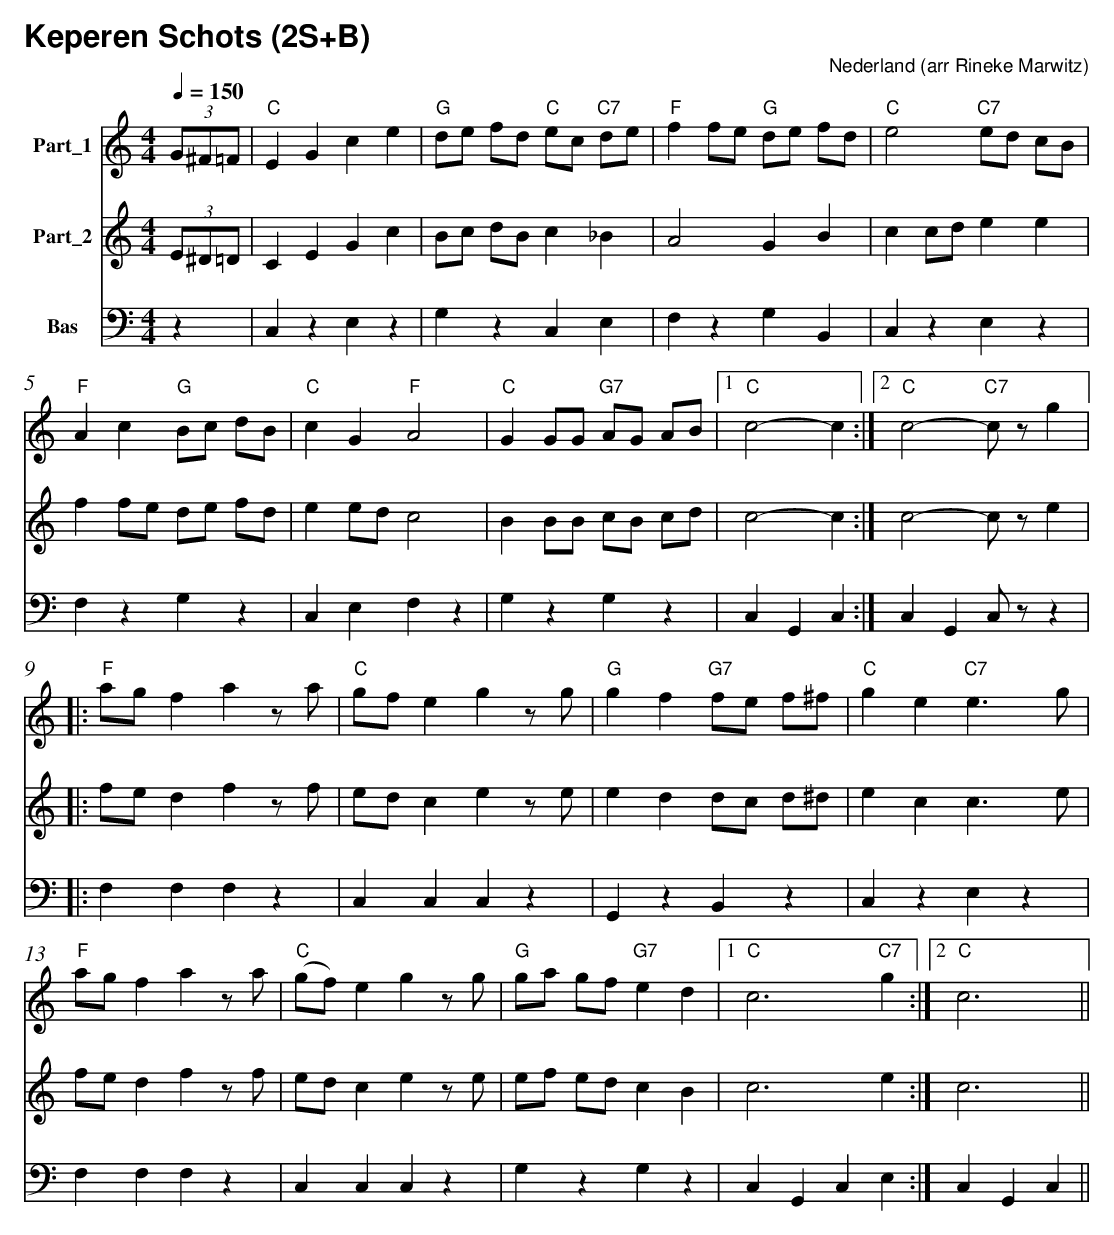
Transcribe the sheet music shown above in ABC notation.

X:1
T:Keperen Schots (2S+B)
C: Nederland
O: arr Rineke Marwitz
%%score 1 2 3
L:1/4
M:4/4
Q:1/4=150
K:C
V:1 treble nm="Part_1"
V:2 treble nm="Part_2"
V:3 bass nm="Bas"
V:1
(3G/^F/=F/ |"C" E G c e |"G" d/e/ f/d/ "C"e/c/"C7" d/e/ |"F" f f/e/"G" d/e/ f/d/ | "C"e2"C7" e/d/ c/B/ |$
"F"A c"G" B/c/ d/B/ | "C"c G "F"A2 |"C" G G/G/"G7" A/G/ A/B/ |1"C" c2- c :|2 "C"c2-"C7" c/ z/ g |:$
"F" a/g/ f a z/ a/ |"C" g/f/ e g z/ g/ |"G" g f"G7" f/e/ f/^f/ | "C"g e"C7" e3/2 g/ |$
"F"a/g/ f a z/ a/ |"C" (g/f/) e g z/ g/ |"G" g/a/ g/f/"G7" e d |1 "C"c3"C7" g :|2"C" c3 ||
V:2
(3E/^D/=D/ | C E G c | B/c/ d/B/ c _B | A2 G B | c c/d/ e e |$ f f/e/ d/e/ f/d/ | e e/d/ c2 |
B B/B/ c/B/ c/d/ | c2- c :| c2- c/ z/ e |:$ f/e/ d f z/ f/ | e/d/ c e z/ e/ | e d d/c/ d/^d/ |
e c c3/2 e/ |$ f/e/ d f z/ f/ | e/d/ c e z/ e/ | e/f/ e/d/ c B | c3 e :| c3 ||
V:3
z | C, z E, z | G, z C, E, | F, z G, B,, | C, z E, z |$ F, z G, z | C, E, F, z | G, z G, z |
C, G,, C, :| C, G,, C,/ z/ z |:$ F, F, F, z | C, C, C, z | G,, z B,, z | C, z E, z |$ F, F, F, z |
C, C, C, z | G, z G, z | C, G,, C, E, :| C, G,, C, ||
